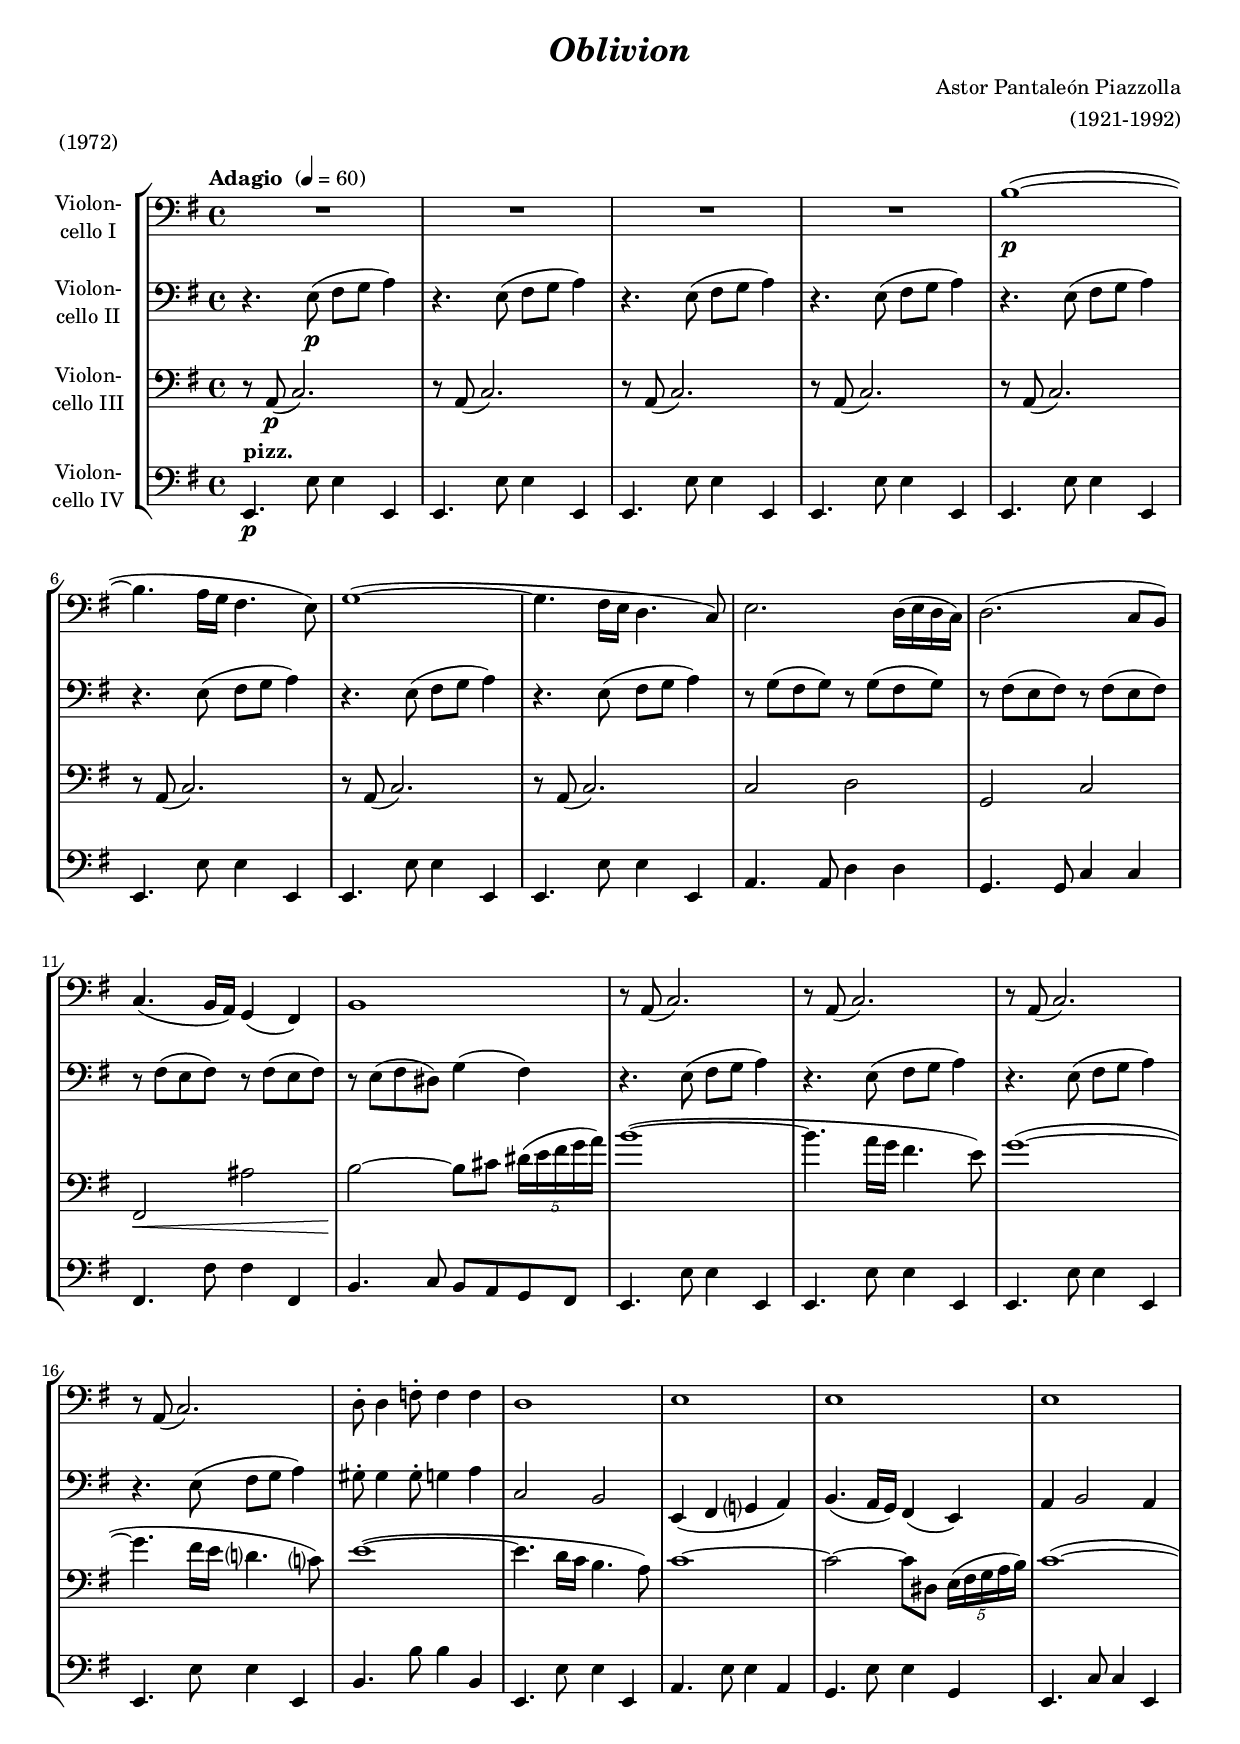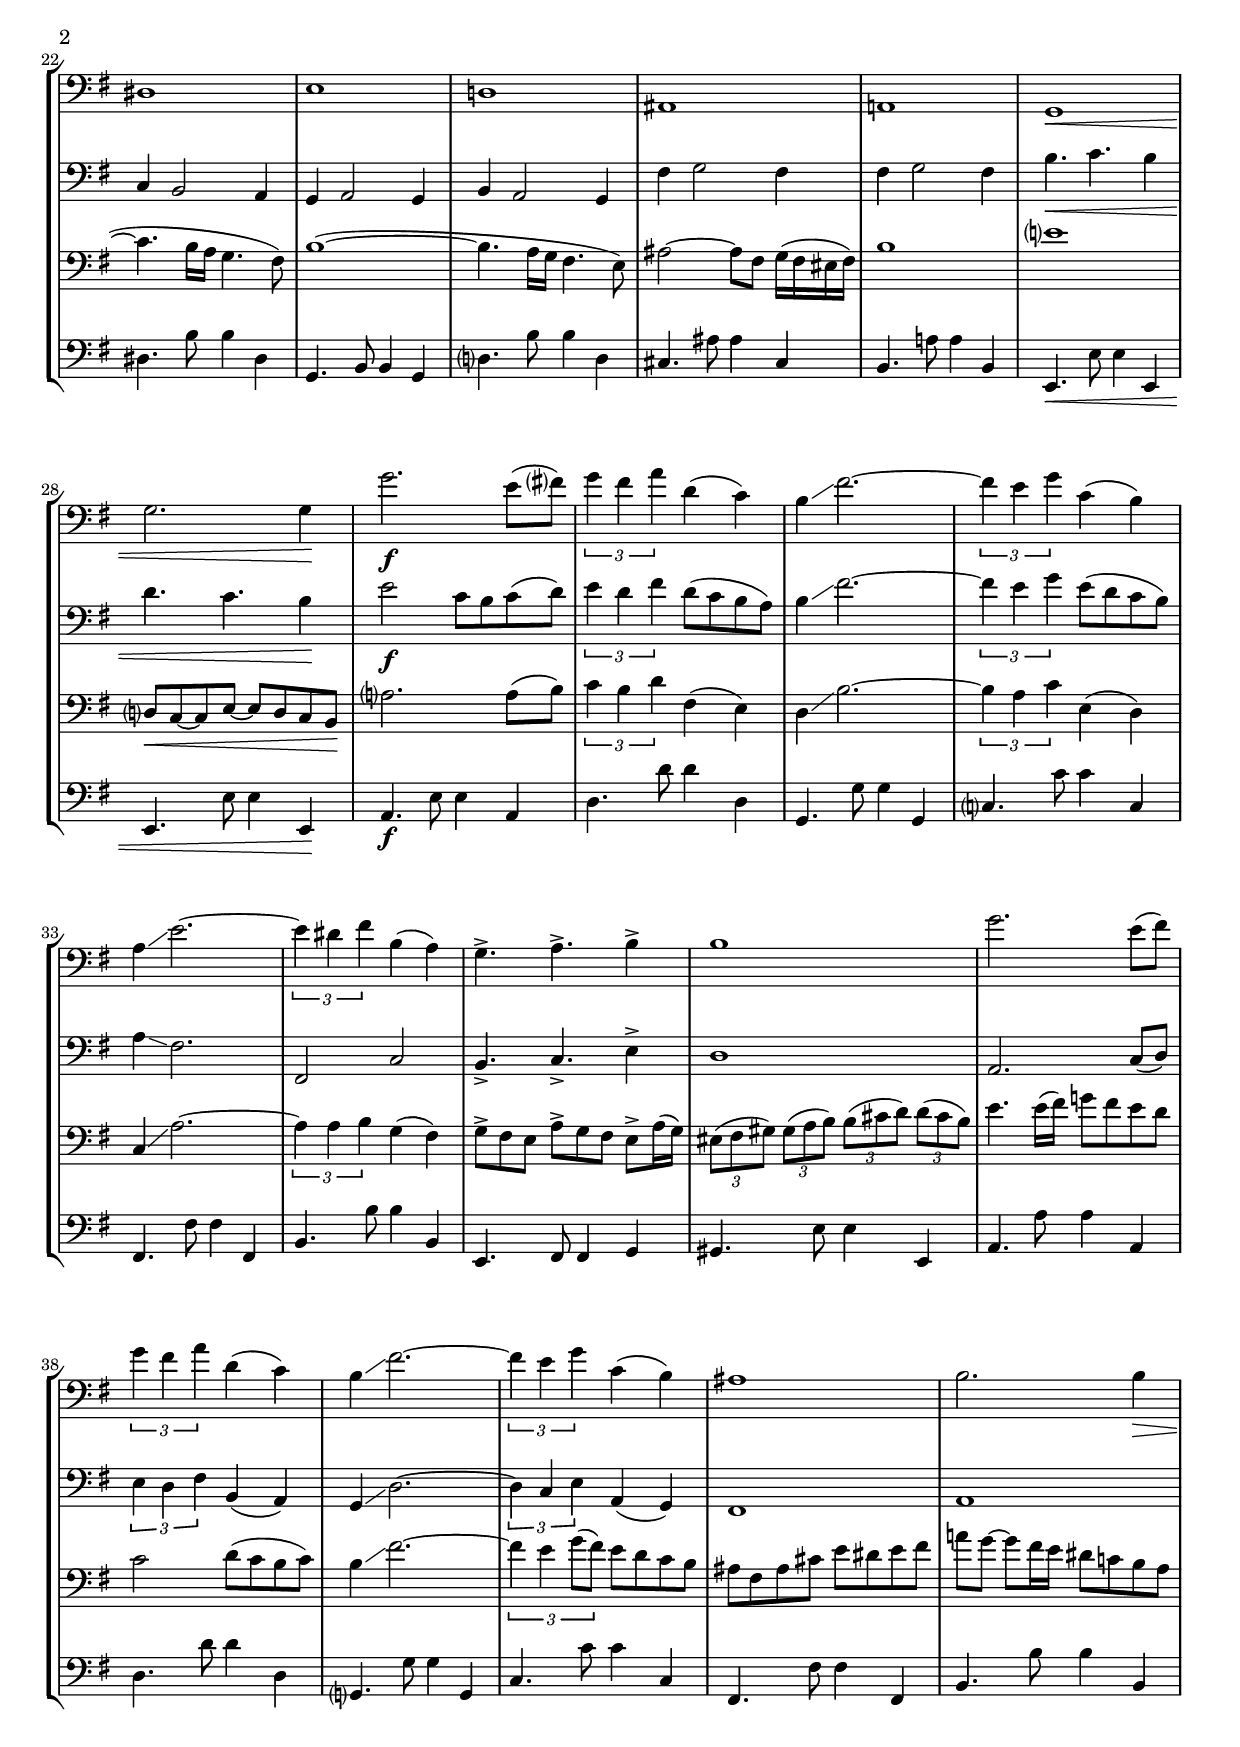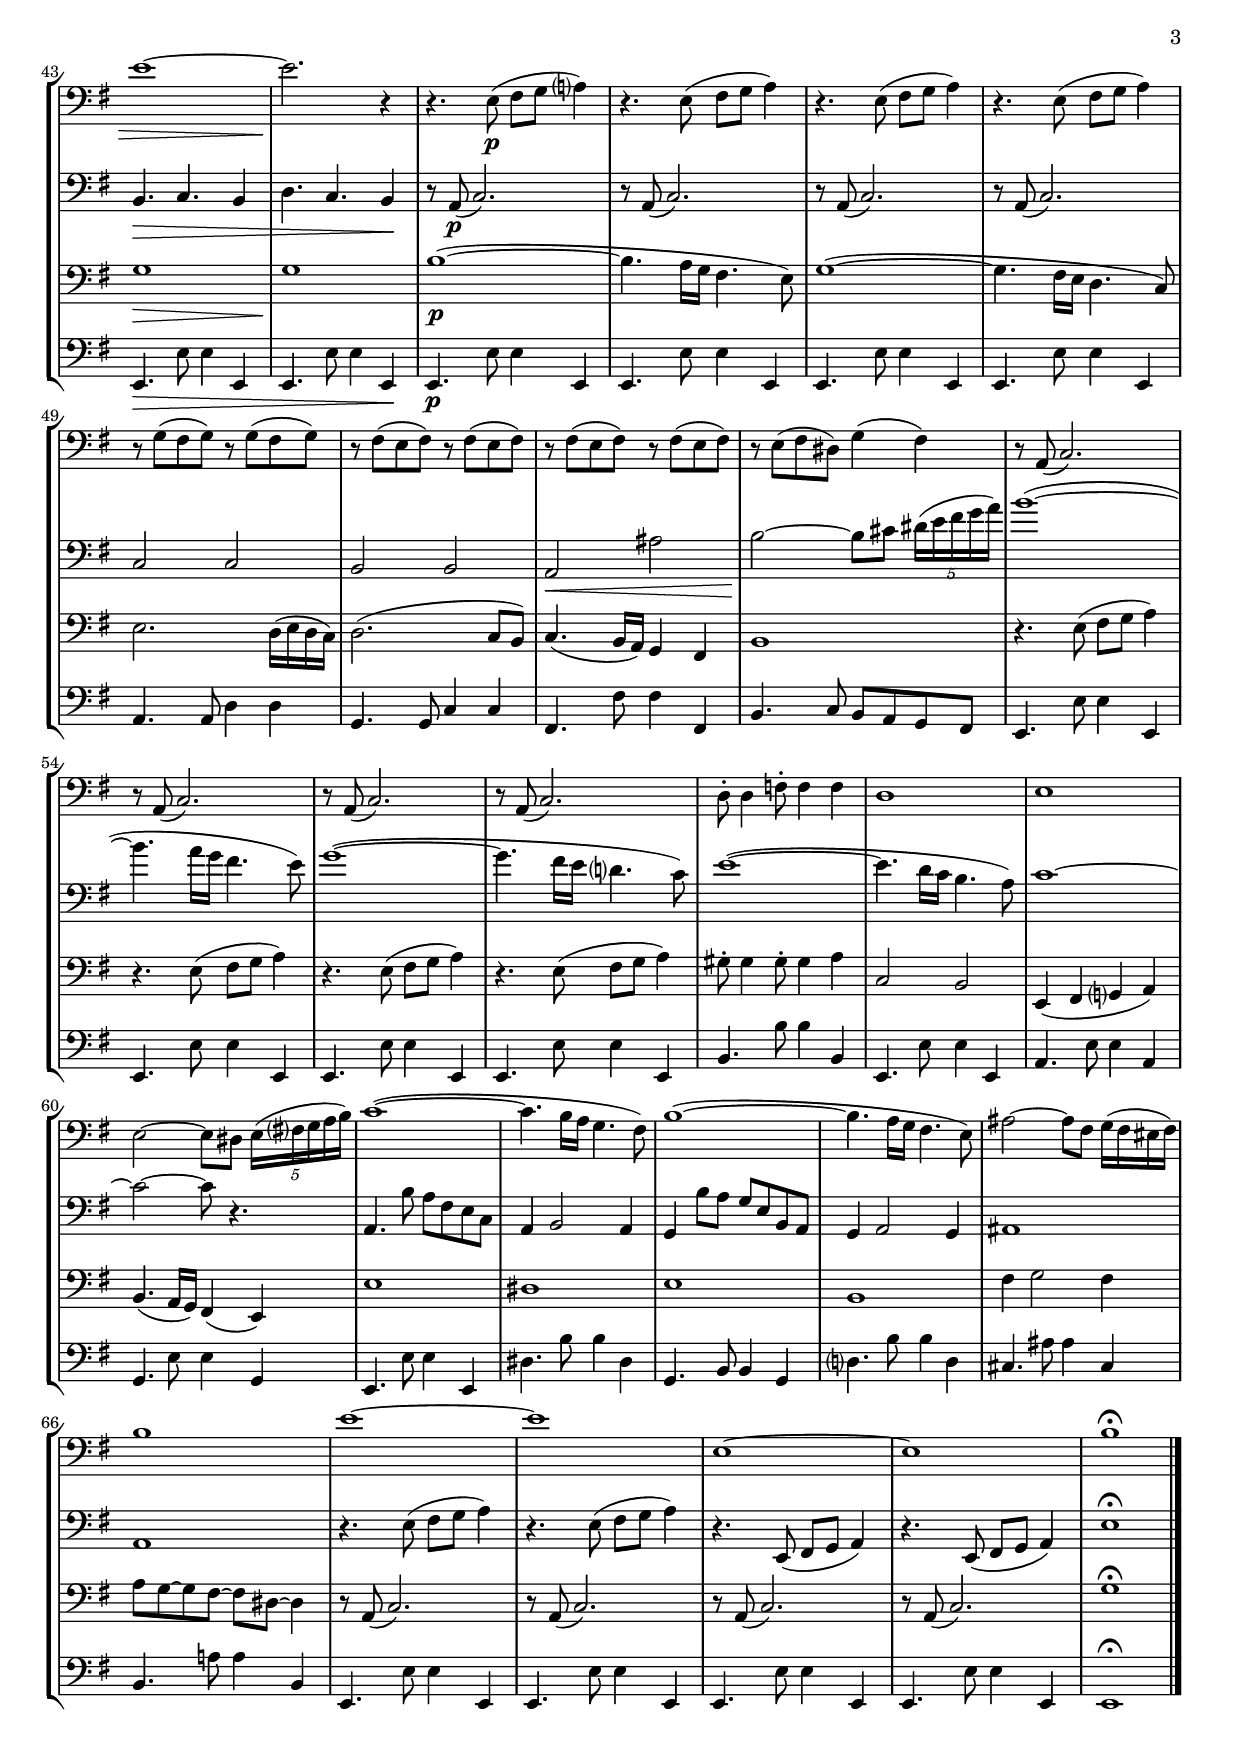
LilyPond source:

\version "2.18.2"
\include "deutsch.ly"
  
#(set-global-staff-size 18)

\header {
  title     = \markup \bold \italic "Oblivion"
  composer  = "Astor Pantaleón Piazzolla"
  arranger  = "(1921-1992)"
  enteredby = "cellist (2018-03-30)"
  piece     = "(1972)"
}

voiceconsts = {
  \key c \minor
  \time 4/4
  \clef "bass"
%  \numericTimeSignature
  \compressFullBarRests
  % Set default beaming for all staves
% \set Timing.beamExceptions = #'()
% \set Timing.baseMoment     = #(ly:make-moment 1 4)
% \set Timing.beatStructure  = #'(1 1 1)
  \tempo "Adagio " 4=60
}

micl = "clarinet"
mifl = "flute"
miob = "oboe"
mifh = "french horn"
misx = "tenor sax"
mist = "string ensemble 1"
miba = "cello"
% mipz = "electric bass (pick)"
mipz = "electric bass (finger)"

pizz = \markup \bold "pizz."

va = \relative c' {
  \voiceconsts

  R1*4
  g1(~\p
  g4. f16 es d4. c8)
  es1(~
  es4. d16 c b4. as8)
  c2. b16( c b as)
  b2.( as8 g)
  as4.( g16 f) es4( d)
  g1
  r8 f( as2.)
  r8 f( as2.)
  r8 f( as2.)
  r8 f( as2.)

  b8-. b4 des8-. des4 des
  b1
  c
  c
  c
  h
  c
  b!
  fis
  f!
  es\<
  es'2. es4\!
  es'2.\f c8( d?)
  \tuplet 3/2 2 { es4 d f } b,( as)
  g\glissando d'2.~
  \tuplet 3/2 2 { d4 c es } as,( g)
  f\glissando c'2.~
  \tuplet 3/2 2 { c4 h d } g,( f)
  es4.-> f-> g4->
  g1
  es'2. c8( d)
  \tuplet 3/2 2 { es4 d f } b,( as)
  g\glissando d'2.~
  \tuplet 3/2 2 { d4 c es } as,( g)
  fis1
  g2. g4\>
  c1~
  c2.\! r4
  r4. c,8(\p d es f?4)
  r4. c8( d es f4)

  r4. c8( d es f4)
  r4. c8( d es f4)
  r8 es( d es) r es( d es)
  r d( c d) r d( c d)
  r d( c d) r d( c d)
  r c( d h) es4( d)
  r8 f,( as2.)
  r8 f( as2.)
  r8 f( as2.)
  r8 f( as2.)

  b8-. b4 des8-. des4 des
  b1
  c
  c2~ c8 h \tuplet 5/4 4 { c16( d? es f g) }
  as1(~
  as4. g16 f es4. d8)
  g1(~
  g4. f16 es d4. c8)
  fis2~ fis8 d es16( d cis d)
  g1
  c~
  c
  c,~
  c
  g'1\fermata \bar "|."
}

vb = \relative c {
  \voiceconsts

  r4. c8(\p d es f4)
  r4. c8( d es f4)
  r4. c8( d es f4)
  r4. c8( d es f4)
  r4. c8( d es f4)
  r4. c8( d es f4)
  r4. c8( d es f4)
  r4. c8( d es f4)
  r8 es( d es) r es( d es)

  r d( c d) r d( c d)
  r d( c d) r d( c d)
  r c( d h) es4( d)
  r4. c8( d es f4)
  r4. c8( d es f4)
  r4. c8( d es f4)
  r4. c8( d es f4)
  e8-. e4 e8-. es4 f
  as,2 g

  c,4( d es? f)
  g4.( f16 es) d4( c)
  f4 g2 f4
  as g2 f4
  es f2 es4
  g f2 es4
  d' es2 d4
  d es2 d4
  g4.\< as g4
  b4. as g4\!
  c2\f as8 g as( b)
  \tuplet 3/2 2 { c4 b d } b8( as g f)
  g4\glissando d'2.~

  \tuplet 3/2 2 { d4 c es } c8( b as g)
  f4\glissando d2.
  d,2 as'
  g4.-> as-> c4->
  b1
  f2. as8( b)
  \tuplet 3/2 2 { c4 b d } g,( f)
  es\glissando b'2.~
  \tuplet 3/2 2 { b4 as c } f,( es)
  d1
  f
  g4.\> as g4
  b4. as g4\!
  r8 f(\p as2.)

  r8 f( as2.)
  r8 f( as2.)
  r8 f( as2.)
  as2 as
  g g
  f\< fis'
  g~\! g8 a \tuplet 5/4 4 { h16( c d es f) }
  g1(~
  g4. f16 es d4. c8)
  es1(~
  es4. d16 c b?4. as8)
  c1(~

  c4. b16 as g4. f8)
  as1~
  as2~ as8 r4.
  f, g'8 f d c as
  f4 g2 f4
  es g'8 f es c g f
  es4 f2 es4
  fis1
  f
  r4. c'8( d es f4)
  r4. c8( d es f4)
  r4. c,8( d es f4)

  r4. c8( d es f4)
  c'1\fermata \bar "|."
}

vc = \relative c, {
  \voiceconsts

  r8 f(\p as2.)
  r8 f( as2.)
  r8 f( as2.)
  r8 f( as2.)
  r8 f( as2.)
  r8 f( as2.)
  r8 f( as2.)
  r8 f( as2.)
  as2 b
  es, as
  d,\< fis'
  g2~\! g8 a \tuplet 5/4 4 { h16( c d es f) }
  g1(~

  g4. f16 es d4. c8)
  es1(~
  es4. d16 c b?4. as?8)
  c1(~
  c4. b16 as g4. f8)
  as1~
  as2~ as8 h, \tuplet 5/4 4 { c16( d es f g) }
  as1(~
  as4. g16 f es4. d8)
  g1(~
  g4. f16 es d4. c8)

  fis2~ fis8 d es16( d cis d)
  g1
  c?
  b,?8\< as~ as c~ c b as g\!
  f'?2. f8( g)
  \tuplet 3/2 2 { as4 g b } d,( c)
  b\glissando g'2.~
  \tuplet 3/2 2 { g4 f as } c,( b)
  as\glissando f'2.~
  \tuplet 3/2 2 { f4 f g } es( d)
  es8-> d c f[-> es d] c-> f16( es)

  \tuplet 3/2 4 { cis8( d e) e( f g) g( a b) b( a g) }
  c4. c16( d) es!8 d c b
  as2 b8( as g as)
  g4\glissando d'2.~
  \tuplet 3/2 2 { d4 c es8( d) } c b as g
  fis d fis a c h c d

  f! es~ es d16 c h8 as! g f
  es1\>
  es\!
  g(~\p
  g4. f16 es d4. c8)
  es1(~
  es4. d16 c b4. as8)
  c2. b16( c b as)
  b2.( as8 g)
  as4.( g16 f) es4 d
  g1
  r4. c8( d es f4)
  
  r4. c8( d es f4)
  r4. c8( d es f4)
  r4. c8( d es f4)
  e8-. e4 e8-. e4 f
  as,2 g
  c,4( d es? f)
  g4.( f16 es) d4( c)
  c'1
  h
  c
  g
  d'4 es2 d4
  f8 es~ es d~ d h~ h4

  r8 f( as2.)
  r8 f( as2.)
  r8 f( as2.)
  r8 f( as2.)
  es'1\fermata \bar "|."
}

vd = \relative c, {
  \voiceconsts

  c4.^\pizz\p c'8 c4 c,
  c4. c'8 c4 c,
  c4. c'8 c4 c,
  c4. c'8 c4 c,
  c4. c'8 c4 c,
  c4. c'8 c4 c,
  c4. c'8 c4 c,
  c4. c'8 c4 c,
  f4. f8 b4 b
  es,4. es8 as4 as

  d,4. d'8 d4 d,
  g4. as8 g f es d
  c4. c'8 c4 c,
  c4. c'8 c4 c,
  c4. c'8 c4 c,
  c4. c'8 c4 c,
  g'4. g'8 g4 g,
  c,4. c'8 c4 c,
  f4. c'8 c4 f,
  es4. c'8 c4 es,

  c4. as'8 as4 c,
  h'4. g'8 g4 h,
  es,4. g8 g4 es
  b'?4. g'8 g4 b,
  a4. fis'8 fis4 a,
  g4. f'!8 f4 g,
  c,4.\< c'8 c4 c,
  c4. c'8 c4 c,\!
  f4.\f c'8 c4 f,
  b4. b'8 b4 b,
  es,4. es'8 es4 es,

  as?4. as'8 as4 as,
  d,4. d'8 d4 d,
  g4. g'8 g4 g,
  c,4. d8 d4 es
  e4. c'8 c4 c,
  f4. f'8 f4 f,
  b4. b'8 b4 b,
  es,?4. es'8 es 4 es,
  as4. as'8 as4 as,
  d,4. d'8 d4 d,
  g4. g'8 g4 g,

  c,4.\> c'8 c4 c,
  c4. c'8 c4 c,\!
  c4.\p c'8 c4 c,
  c4. c'8 c4 c,
  c4. c'8 c4 c,
  c4. c'8 c4 c,
  f4. f8 b4 b
  es,4. es8 as4 as
  d,4. d'8 d4 d,
  g4. as8 g f es d

  c4. c'8 c4 c,
  c4. c'8 c4 c,
  c4. c'8 c4 c,
  c4. c'8 c4 c,
  g'4. g'8 g4 g,
  c,4. c'8 c4 c,
  f4. c'8 c4 f,
  es4. c'8 c4 es,
  c4. c'8 c4 c,
  h'4. g'8 g4 h,
  es,4. g8 g4 es

  b'?4. g'8 g4 b,
  a4. fis'8 fis4 a,
  g4. f'!8 f4 g,
  c,4. c'8 c4 c,
  c4. c'8 c4 c,
  c4. c'8 c4 c,
  c4. c'8 c4 c,
  c1\fermata \bar "|."
}


music = \new StaffGroup <<
      \new Staff {
	\set Staff.midiInstrument = \miba
	\set Staff.instrumentName = \markup \center-column { "Violon-" "cello I" }
	\transpose c e { \va }
      }

      \new Staff {
	\set Staff.midiInstrument = \miba
	\set Staff.instrumentName = \markup \center-column { "Violon-" "cello II" }
	\transpose c e { \vb }
      }

      \new Staff {
	\set Staff.midiInstrument = \miba
	\set Staff.instrumentName = \markup \center-column { "Violon-" "cello III" }
	\transpose c e { \vc }
      }

      \new Staff {
	\set Staff.midiInstrument = \mipz
	\set Staff.instrumentName = \markup \center-column { "Violon-" "cello IV" }
	\transpose c e { \vd }
      }
>>

\book {
  \score {
    \music
    \layout {}
  }

  \score {
    \unfoldRepeats \music

    \midi {
      \context {
        \Score
      }
    }
  }
}
